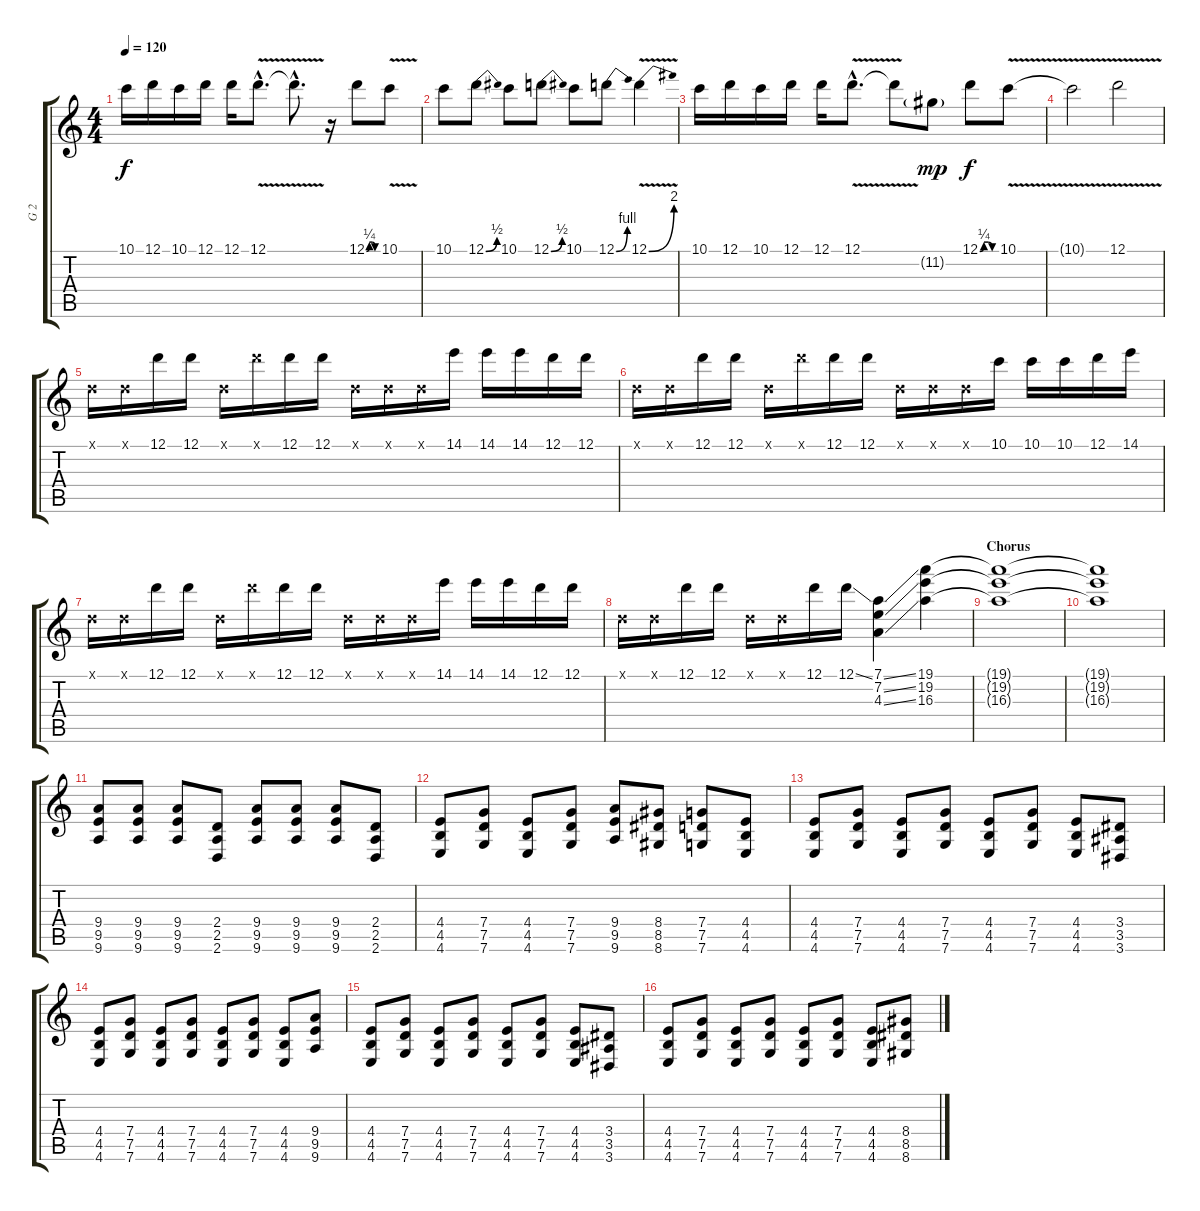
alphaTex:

\track ("G 2" "G 2") {instrument overdrivenguitar}
\staff {score tabs}
\tuning (D4 A3 F3 C3 G2 C2) {hide}
\ts (4 4)
\tempo 120
\clef g2
\ks c
10.1.16{dy f} 12.1.16 10.1.16 12.1.16 12.1.16 12.1{v hac}.8{d} 12.1{hac t}.8{d} r.16 12.1{be (custom 0 0 15 1 30 1 45 0 60 0)}.8 10.1{v}.8 |
10.1.8 12.1{be (bend 0 0 60 2)}.8 10.1.8 12.1{be (bend 0 0 60 2)}.8 10.1.8 12.1{be (bend 0 0 60 4)}.8 12.1{be (bend 0 0 60 8) v}.4 |
10.1.16 12.1.16 10.1.16 12.1.16 12.1.16 12.1{v hac}.8{d} 12.1{t}.8 11.2{g}.8{dy mp} 12.1{be (custom 0 0 15 1 30 1 45 0 60 0)}.8{dy f} 10.1{v}.8 |
10.1{t}.2 12.1{v}.2 |
0.1{x}.16 0.1{x}.16 12.1.16 12.1.16 0.1{x}.16 12.1{x}.16 12.1.16 12.1.16 0.1{x}.16 0.1{x}.16 0.1{x}.16 14.1.16 14.1.16 14.1.16 12.1.16 12.1.16 |
0.1{x}.16 0.1{x}.16 12.1.16 12.1.16 0.1{x}.16 12.1{x}.16 12.1.16 12.1.16 0.1{x}.16 0.1{x}.16 0.1{x}.16 10.1.16 10.1.16 10.1.16 12.1.16 14.1.16 |
0.1{x}.16 0.1{x}.16 12.1.16 12.1.16 0.1{x}.16 12.1{x}.16 12.1.16 12.1.16 0.1{x}.16 0.1{x}.16 0.1{x}.16 14.1.16 14.1.16 14.1.16 12.1.16 12.1.16 |
0.1{x}.16 0.1{x}.16 12.1.16 12.1.16 0.1{x}.16 0.1{x}.16 12.1.16 12.1{ss}.16 (7.1{ss} 7.2{ss} 4.3{ss}).4 (19.1 19.2 16.3).4 |
\section ("" "Chorus")
(19.1{t} 19.2{t} 16.3{t}).1 |
(19.1{t} 19.2{t} 16.3{t}).1{volume 0} |
(9.4 9.5 9.6).8{volume 13} (9.4 9.5 9.6).8 (9.4 9.5 9.6).8 (2.4 2.5 2.6).8 (9.4 9.5 9.6).8 (9.4 9.5 9.6).8 (9.4 9.5 9.6).8 (2.4 2.5 2.6).8 |
(4.4 4.5 4.6).8 (7.4 7.5 7.6).8 (4.4 4.5 4.6).8 (7.4 7.5 7.6).8 (9.4 9.5 9.6).8 (8.4 8.5 8.6).8 (7.4 7.5 7.6).8 (4.4 4.5 4.6).8 |
(4.4 4.5 4.6).8 (7.4 7.5 7.6).8 (4.4 4.5 4.6).8 (7.4 7.5 7.6).8 (4.4 4.5 4.6).8 (7.4 7.5 7.6).8 (4.4 4.5 4.6).8 (3.4 3.5 3.6).8 |
(4.4 4.5 4.6).8 (7.4 7.5 7.6).8 (4.4 4.5 4.6).8 (7.4 7.5 7.6).8 (4.4 4.5 4.6).8 (7.4 7.5 7.6).8 (4.4 4.5 4.6).8 (9.4 9.5 9.6).8 |
(4.4 4.5 4.6).8 (7.4 7.5 7.6).8 (4.4 4.5 4.6).8 (7.4 7.5 7.6).8 (4.4 4.5 4.6).8 (7.4 7.5 7.6).8 (4.4 4.5 4.6).8 (3.4 3.5 3.6).8 |
(4.4 4.5 4.6).8 (7.4 7.5 7.6).8 (4.4 4.5 4.6).8 (7.4 7.5 7.6).8 (4.4 4.5 4.6).8 (7.4 7.5 7.6).8 (4.4 4.5 4.6).8 (8.4 8.5 8.6).8
